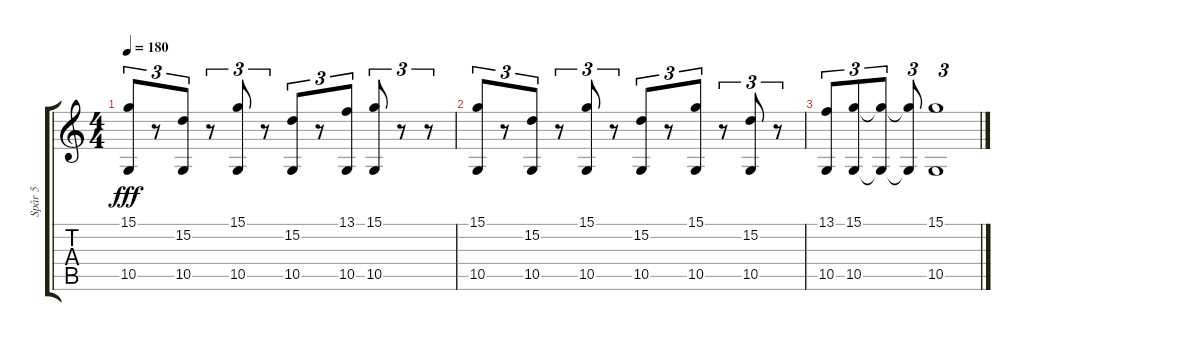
\track ("Spår 5" "Spår 5") {instrument stringensemble1}
\staff {score tabs}
\tuning (E4 B3 G3 D3 A2 E2) {hide}
\ts (4 4)
\tempo 180
\clef g2
\ks c
(15.1 10.5).8{tu (3 2) dy fff} r.8{tu (3 2)} (15.2 10.5).8{tu (3 2)} r.8{tu (3 2)} (15.1 10.5).8{tu (3 2)} r.8{tu (3 2)} (15.2 10.5).8{tu (3 2)} r.8{tu (3 2)} (13.1 10.5).8{tu (3 2)} (15.1 10.5).8{tu (3 2)} r.8{tu (3 2)} r.8{tu (3 2)} |
(15.1 10.5).8{tu (3 2)} r.8{tu (3 2)} (15.2 10.5).8{tu (3 2)} r.8{tu (3 2)} (15.1 10.5).8{tu (3 2)} r.8{tu (3 2)} (15.2 10.5).8{tu (3 2)} r.8{tu (3 2)} (15.1 10.5).8{tu (3 2)} r.8{tu (3 2)} (15.2 10.5).8{tu (3 2)} r.8{tu (3 2)} |
(13.1 10.5).8{tu (3 2)} (15.1 10.5).8{tu (3 2)} (15.1{t} 10.5{t}).8{tu (3 2)} (15.1{t} 10.5{t}).8{tu (3 2)} (15.1 10.5).1{tu (3 2)}
